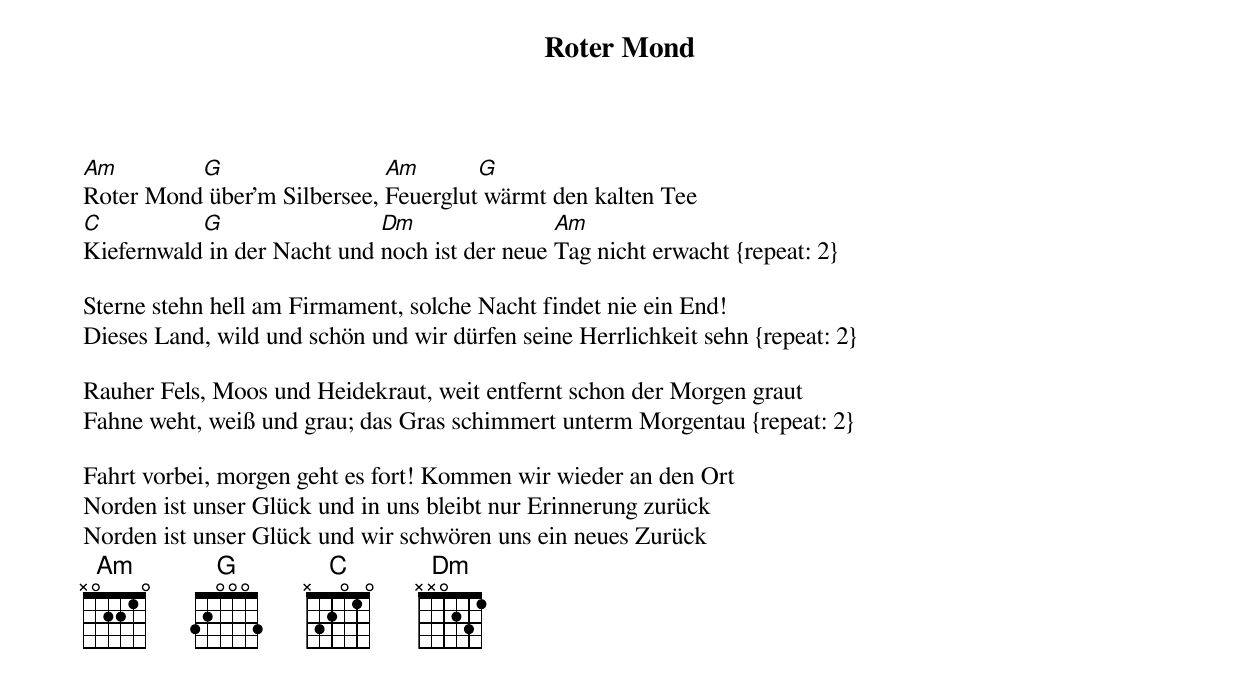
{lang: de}
{title: Roter Mond}
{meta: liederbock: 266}

[Am]Roter Mond[G] über'm Silbersee, [Am]Feuerglut[G] wärmt den kalten Tee
[C]Kiefernwald[G] in der Nacht und [Dm]noch ist der neue [Am]Tag nicht erwacht {repeat: 2}

Sterne stehn hell am Firmament, solche Nacht findet nie ein End!
Dieses Land, wild und schön und wir dürfen seine Herrlichkeit sehn {repeat: 2}

Rauher Fels, Moos und Heidekraut, weit entfernt schon der Morgen graut
Fahne weht, weiß und grau; das Gras schimmert unterm Morgentau {repeat: 2}

Fahrt vorbei, morgen geht es fort! Kommen wir wieder an den Ort
Norden ist unser Glück und in uns bleibt nur Erinnerung zurück
Norden ist unser Glück und wir schwören uns ein neues Zurück
